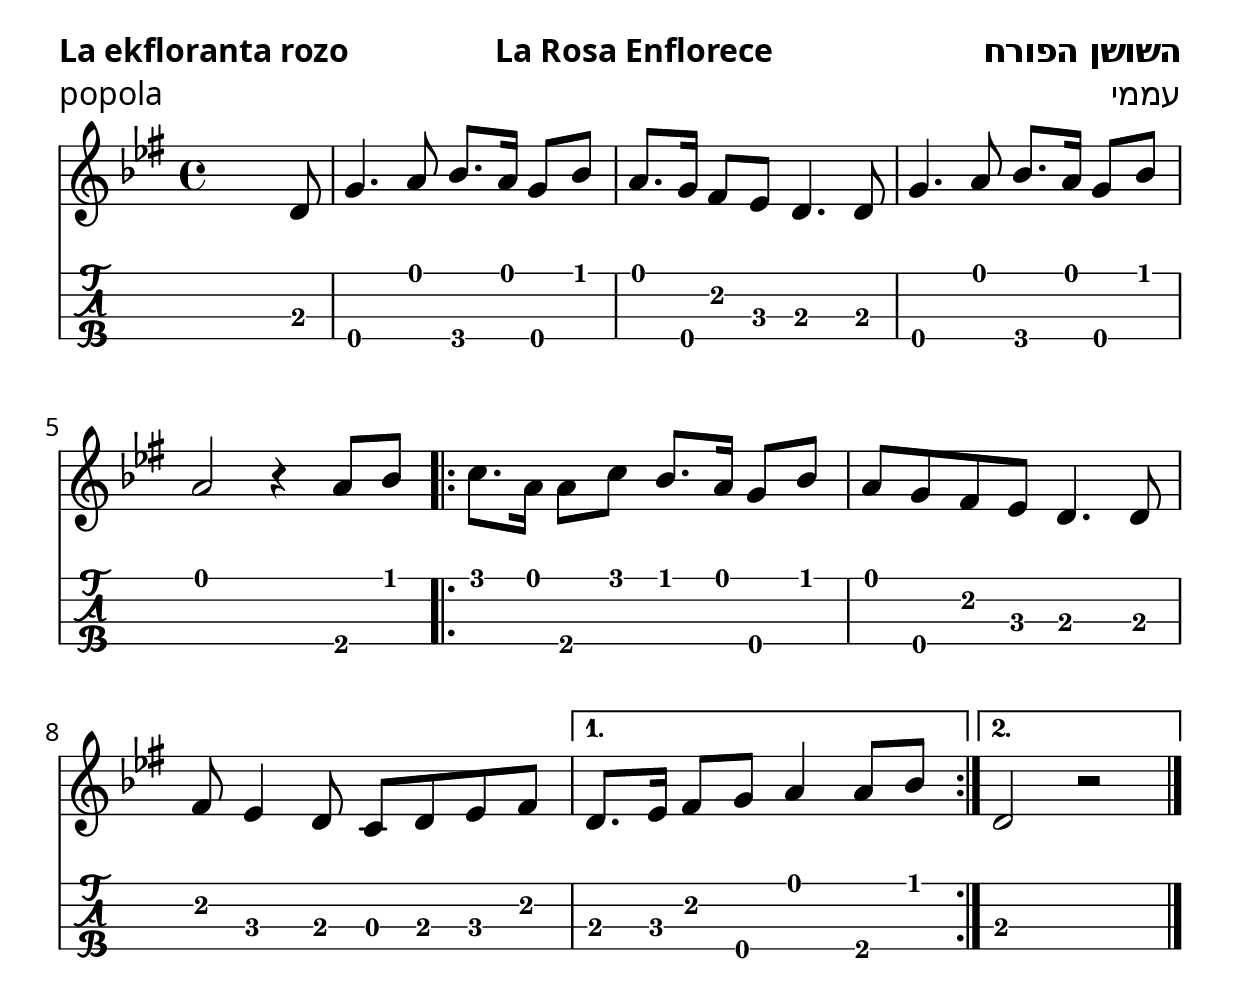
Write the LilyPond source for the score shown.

\include "../ĉiea.ly"

\header {
  titolo-xx     = "La Rosa Enflorece"
  titolo-he     = "השושן הפורח"
  titolo-eo     = "La ekfloranta rozo"
  komponisto-xx = ""
  komponisto-he = "עממי"
  komponisto-eo = "popola"
  ikono         = "🌹"
}

\include "../titolo.ly"

melodio = {
  \time 4/4
  \tempo 4 = 80
  \key d \phrygian
  s2. s8 d                            | 
  g4.\4 a8 bes8.\4 a16 g8\4 bes       | 
  a8. g16\4 fis8 ees d4. d8           | 
  g4.\4 a8 bes8.\4 a16 g8\4 bes       | 
  a2 r4 a8\4 bes                      | 
  \repeat volta 2 {
  c'8. a16 a8\4 c' bes8. a16 g8\4 bes | 
  a g\4 fis ees d4. d8                | 
  fis ees4 d8 c d ees fis             | 
  }
  \alternative {
  { d8. ees16 fis8 g\4 a4 a8\4 bes    | }
  { d2 r                              | }
  }
  \bar "|."
}

\include "../muziko.ly"
